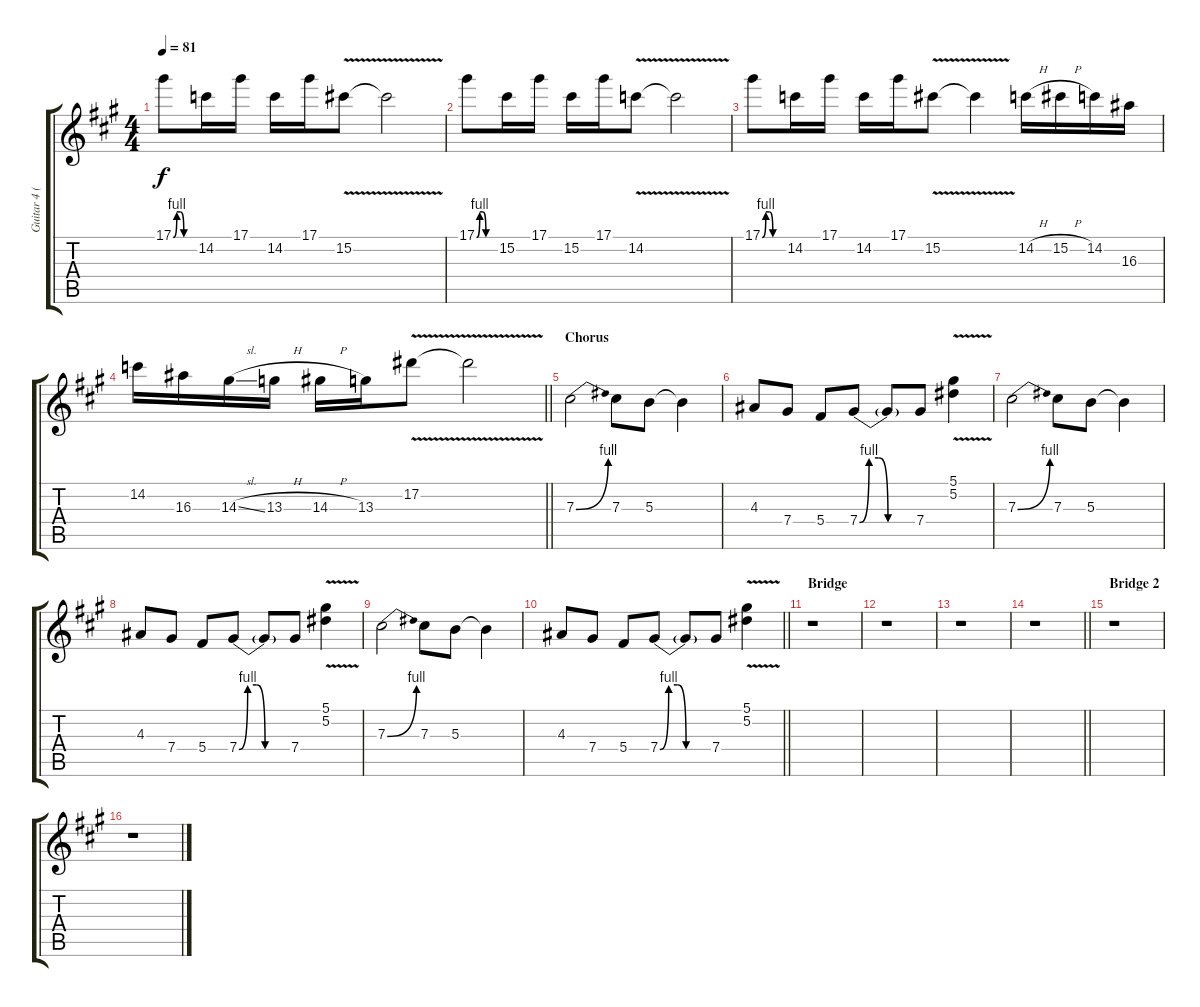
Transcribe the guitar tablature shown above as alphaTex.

\track ("Guitar 4 (Jerry's Solo)" "Guitar 4 (") {instrument distortionguitar}
\staff {score tabs}
\tuning (Eb4 Bb3 Gb3 Db3 Ab2 Eb2) {hide}
\ts (4 4)
\tempo 81
\clef g2
\ks f#minor
17.1{be (custom 0 0 10 4 20 4 30 0 60 0)}.8{dy f} 14.2.16 17.1.16 14.2.16 17.1.16 15.2{v}.8 15.2{t}.2 |
17.1{be (custom 0 0 10 4 20 4 30 0 60 0)}.8 15.2.16 17.1.16 15.2.16 17.1.16 14.2{v}.8 14.2{t}.2 |
17.1{be (custom 0 0 10 4 20 4 30 0 60 0)}.8 14.2.16 17.1.16 14.2.16 17.1.16 15.2{v}.8 15.2{t}.4 14.2{h}.16 15.2{h}.16 14.2.16 16.3.16 |
\barLineRight lightlight
14.2.16 16.3.16 14.3{sl}.16 13.3{h}.16 14.3{h}.16 13.3.16 17.2{v}.8 17.2{t}.2 |
\section ("" "Chorus")
7.3{be (bend 0 0 60 4)}.2 7.3.8 5.3.8 5.3{t}.4 |
4.3.8 7.4.8 5.4.8 7.4{be (custom 0 0 10 4 20 4 30 0 60 0)}.8 7.4{t}.8 7.4.8 (5.1{v} 5.2{v}).4 |
7.3{be (bend 0 0 60 4)}.2 7.3.8 5.3.8 5.3{t}.4 |
4.3.8 7.4.8 5.4.8 7.4{be (custom 0 0 10 4 20 4 30 0 60 0)}.8 7.4{t}.8 7.4.8 (5.1{v} 5.2{v}).4 |
7.3{be (bend 0 0 60 4)}.2 7.3.8 5.3.8 5.3{t}.4 |
\barLineRight lightlight
4.3.8 7.4.8 5.4.8 7.4{be (custom 0 0 10 4 20 4 30 0 60 0)}.8 7.4{t}.8 7.4.8 (5.1{v} 5.2{v}).4 |
\section ("" "Bridge")
r.1 |
r.1 |
r.1 |
\barLineRight lightlight
r.1 |
\section ("" "Bridge 2")
r.1 |
r.1
